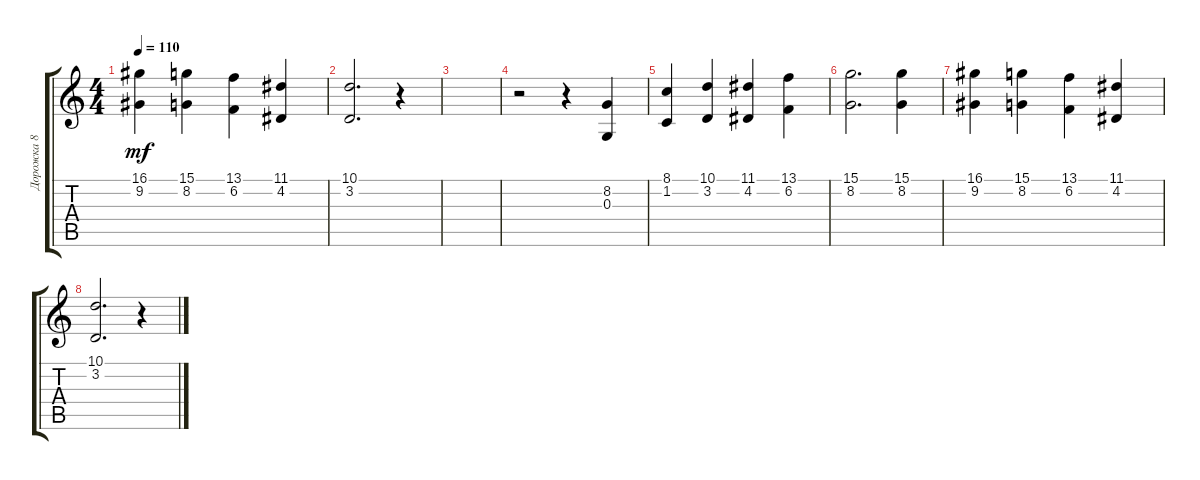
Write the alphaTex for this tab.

\track ("Дорожка 8" "Дорожка 8") {instrument synthbrass1}
\staff {score tabs}
\tuning (E4 B3 G3 D3 A2 E2) {hide}
\ts (4 4)
\tempo 110
\clef g2
\ks c
(16.1 9.2).4{dy mf} (15.1 8.2).4 (13.1 6.2).4 (11.1 4.2).4 |
(10.1 3.2).2{d} r.4 |
|
r.2 r.4 (8.2 0.3).4 |
(8.1 1.2).4 (10.1 3.2).4 (11.1 4.2).4 (13.1 6.2).4 |
(15.1 8.2).2{d} (15.1 8.2).4 |
(16.1 9.2).4 (15.1 8.2).4 (13.1 6.2).4 (11.1 4.2).4 |
(10.1 3.2).2{d} r.4
